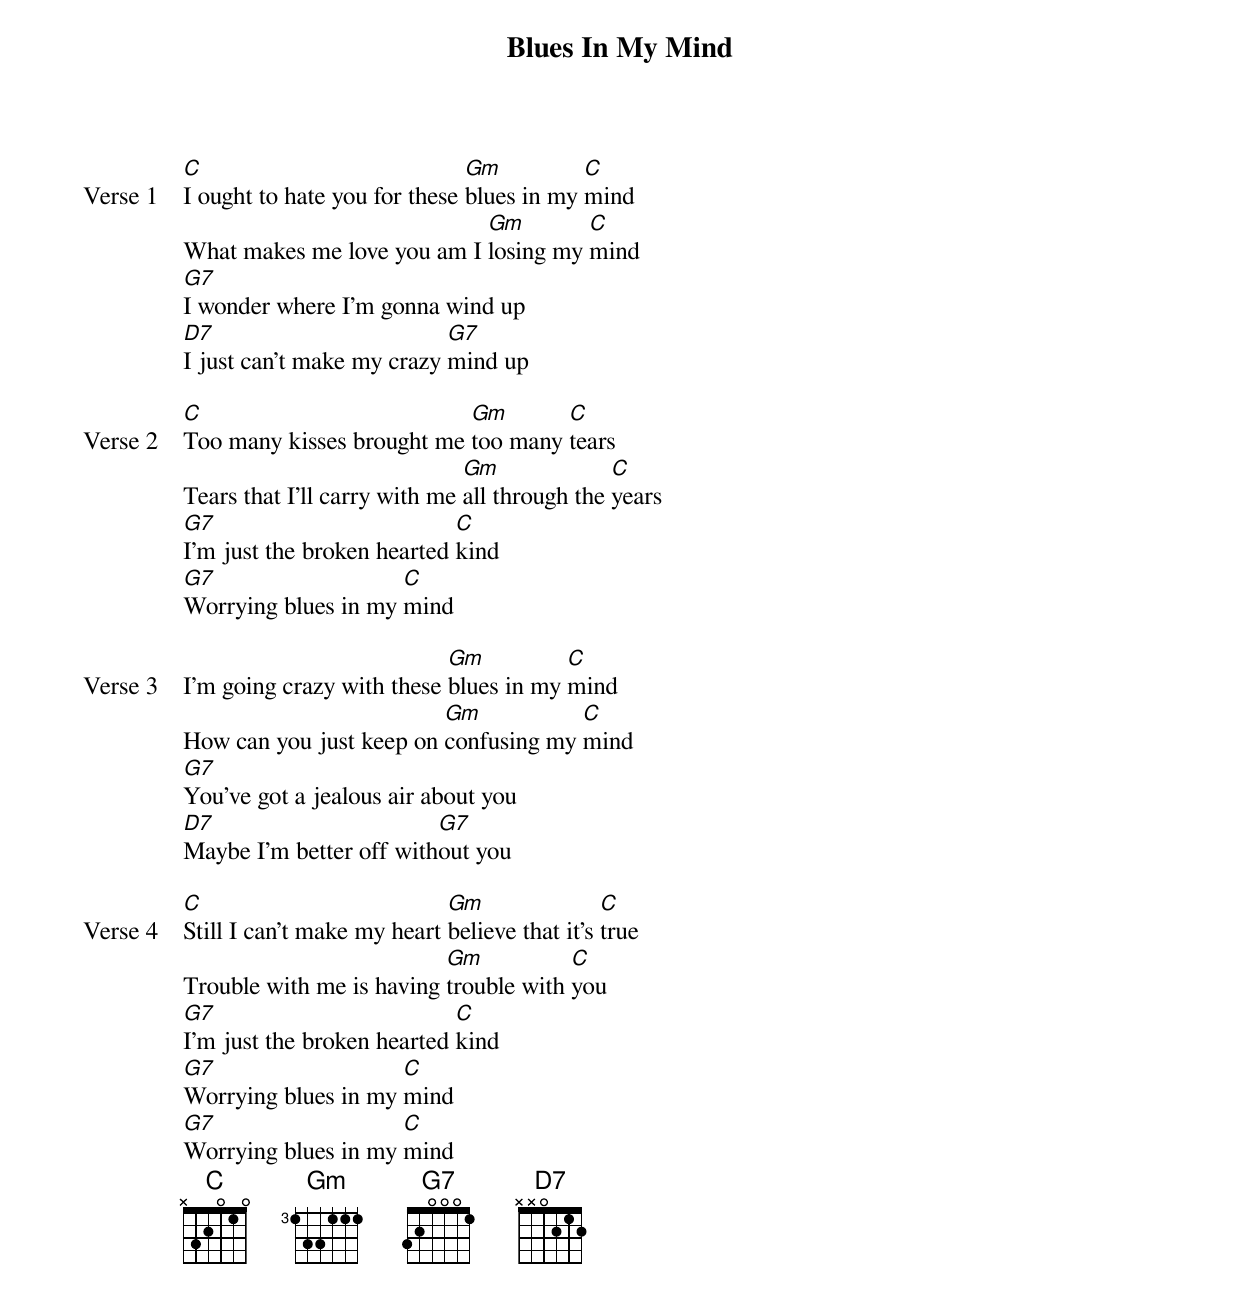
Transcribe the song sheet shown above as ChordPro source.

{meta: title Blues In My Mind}
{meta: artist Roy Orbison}
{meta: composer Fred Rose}

{start_of_verse: Verse 1}
[C]I ought to hate you for these [Gm]blues in my [C]mind
What makes me love you am I [Gm]losing my [C]mind
[G7]I wonder where I'm gonna wind up
[D7]I just can't make my crazy [G7]mind up
{end_of_verse}

{start_of_verse: Verse 2}
[C]Too many kisses brought me [Gm]too many [C]tears
Tears that I'll carry with me [Gm]all through the [C]years
[G7]I'm just the broken hearted [C]kind
[G7]Worrying blues in my [C]mind
{end_of_verse}

{start_of_verse: Verse 3}
I'm going crazy with these [Gm]blues in my [C]mind
How can you just keep on [Gm]confusing my [C]mind
[G7]You've got a jealous air about you
[D7]Maybe I'm better off with[G7]out you
{end_of_verse}

{start_of_verse: Verse 4}
[C]Still I can't make my heart [Gm]believe that it's [C]true
Trouble with me is having [Gm]trouble with [C]you
[G7]I'm just the broken hearted [C]kind
[G7]Worrying blues in my [C]mind
[G7]Worrying blues in my [C]mind
{end_of_verse}
